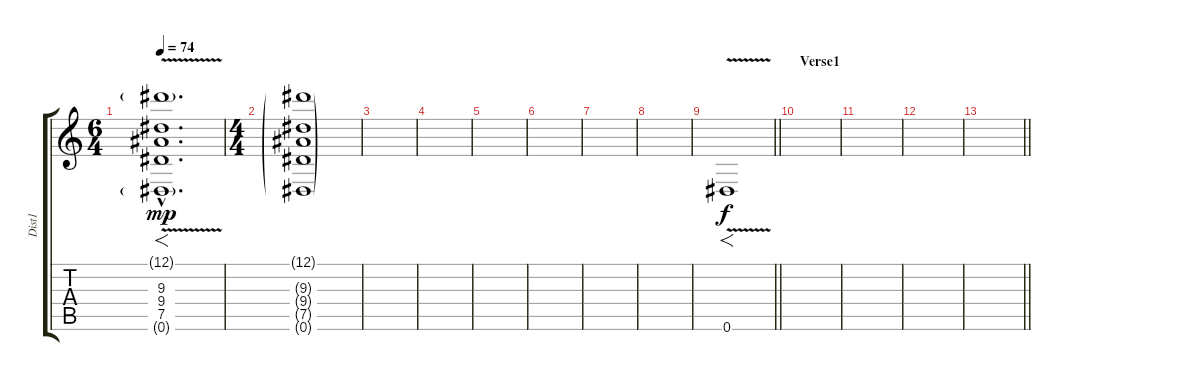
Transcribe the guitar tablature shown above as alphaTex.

\track ("Dist1" "Dist1") {instrument distortionguitar}
\staff {score tabs}
\tuning (Eb4 Bb3 Gb3 Db3 Ab2 Eb2) {hide}
\ts (6 4)
\tempo 74
\clef g2
\ks c
(12.1{v g hac} 9.3{hac} 9.4{v hac} 7.5{hac} 0.6{g hac}).1{f d dy mp instrument distortionguitar} |
\ts (4 4)
(12.1{g} 9.3{g} 9.4{g} 7.5{g} 0.6{g}).1{volume 2} |
|
|
|
|
|
|
\barLineRight lightlight
0.6{v}.1{f dy f} |
\section ("" "Verse1")
|
|
|
\barLineRight lightlight
